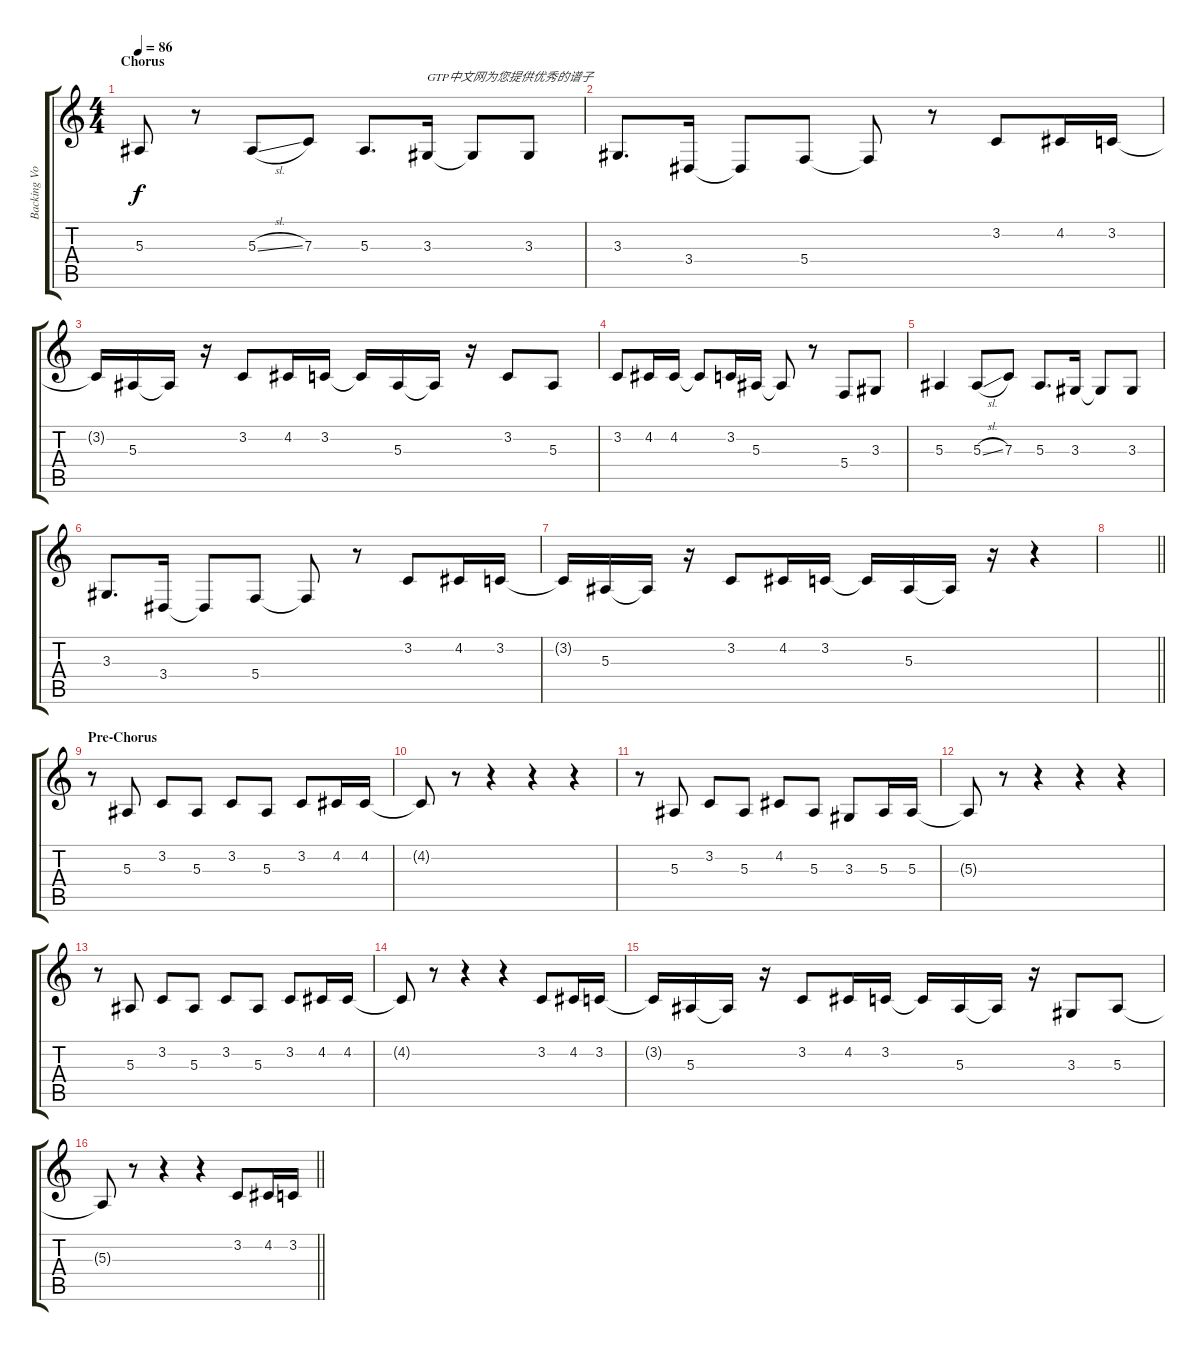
\track ("Backing Vocals" "Backing Vo") {instrument lead6voice}
\staff {score tabs}
\tuning (D4 A3 F3 C3 G2 D2) {hide}
\ts (4 4)
\section ("" "Chorus")
\tempo 86
\clef g2
\ks c
5.3.8{dy f} r.8 5.3{sl}.8 7.3.8 5.3.8{d} 3.3.16{txt "GTP中文网为您提供优秀的谱子"} 3.3{t}.8 3.3.8 |
3.3.8{d} 3.4.16 3.4{t}.8 5.4.8 5.4{t}.8 r.8 3.2.8 4.2.16 3.2.16 |
3.2{t}.16 5.3.16 5.3{t}.16 r.16 3.2.8 4.2.16 3.2.16 3.2{t}.16 5.3.16 5.3{t}.16 r.16 3.2.8 5.3.8 |
3.2.8 4.2.16 4.2.16 4.2{t}.8 3.2.16 5.3.16 5.3{t}.8 r.8 5.4.8 3.3.8 |
5.3.4 5.3{sl}.8 7.3.8 5.3.8{d} 3.3.16 3.3{t}.8 3.3.8 |
3.3.8{d} 3.4.16 3.4{t}.8 5.4.8 5.4{t}.8 r.8 3.2.8 4.2.16 3.2.16 |
3.2{t}.16 5.3.16 5.3{t}.16 r.16 3.2.8 4.2.16 3.2.16 3.2{t}.16 5.3.16 5.3{t}.16 r.16 r.4 |
\barLineRight lightlight
|
\section ("" "Pre-Chorus")
r.8 5.3.8 3.2.8 5.3.8 3.2.8 5.3.8 3.2.8 4.2.16 4.2.16 |
4.2{t}.8 r.8 r.4 r.4 r.4 |
r.8 5.3.8 3.2.8 5.3.8 4.2.8 5.3.8 3.3.8 5.3.16 5.3.16 |
5.3{t}.8 r.8 r.4 r.4 r.4 |
r.8 5.3.8 3.2.8 5.3.8 3.2.8 5.3.8 3.2.8 4.2.16 4.2.16 |
4.2{t}.8 r.8 r.4 r.4 3.2.8 4.2.16 3.2.16 |
3.2{t}.16 5.3.16 5.3{t}.16 r.16 3.2.8 4.2.16 3.2.16 3.2{t}.16 5.3.16 5.3{t}.16 r.16 3.3.8 5.3.8 |
\barLineRight lightlight
5.3{t}.8 r.8 r.4 r.4 3.2.8 4.2.16 3.2.16
